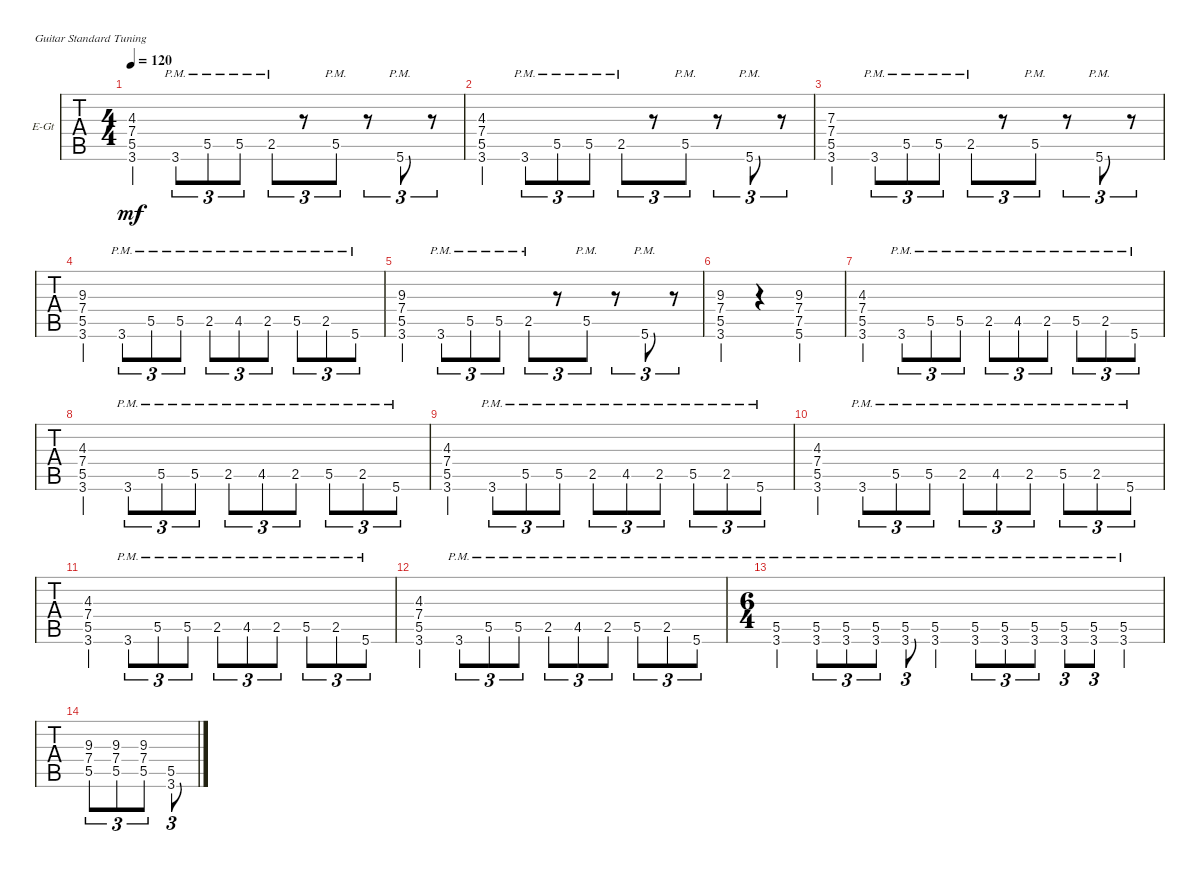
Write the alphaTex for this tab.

\defaultSystemsLayout 4
\bracketExtendMode groupsimilarinstruments
\firstSystemTrackNameOrientation horizontal
\otherSystemsTrackNameOrientation horizontal
\track ("Electric Guitar" "E-Gt") {instrument distortionguitar}
\staff {tabs}
\tuning (E4 B3 G3 D3 A2 E2)
\ts (4 4)
\tempo 120
\clef g2
\ks c
(3.6 4.3 7.4 5.5).4{dy mf instrument distortionguitar} 3.6{pm}.8{tu (3 2)} 5.5{pm}.8{tu (3 2)} 5.5{pm}.8{tu (3 2)} 2.5{pm}.8{tu (3 2)} r.8{tu (3 2)} 5.5{pm}.8{tu (3 2)} r.8{tu (3 2)} 5.6{pm}.8{tu (3 2)} r.8{tu (3 2)} |
(3.6 4.3 7.4 5.5).4 3.6{pm}.8{tu (3 2)} 5.5{pm}.8{tu (3 2)} 5.5{pm}.8{tu (3 2)} 2.5{pm}.8{tu (3 2)} r.8{tu (3 2)} 5.5{pm}.8{tu (3 2)} r.8{tu (3 2)} 5.6{pm}.8{tu (3 2)} r.8{tu (3 2)} |
(3.6 7.3 7.4 5.5).4 3.6{pm}.8{tu (3 2)} 5.5{pm}.8{tu (3 2)} 5.5{pm}.8{tu (3 2)} 2.5{pm}.8{tu (3 2)} r.8{tu (3 2)} 5.5{pm}.8{tu (3 2)} r.8{tu (3 2)} 5.6{pm}.8{tu (3 2)} r.8{tu (3 2)} |
(3.6 9.3 7.4 5.5).4 3.6{pm}.8{tu (3 2)} 5.5{pm}.8{tu (3 2)} 5.5{pm}.8{tu (3 2)} 2.5{pm}.8{tu (3 2)} 4.5{pm}.8{tu (3 2)} 2.5{pm}.8{tu (3 2)} 5.5{pm}.8{tu (3 2)} 2.5{pm}.8{tu (3 2)} 5.6{pm}.8{tu (3 2)} |
(3.6 9.3 7.4 5.5).4 3.6{pm}.8{tu (3 2)} 5.5{pm}.8{tu (3 2)} 5.5{pm}.8{tu (3 2)} 2.5{pm}.8{tu (3 2)} r.8{tu (3 2)} 5.5{pm}.8{tu (3 2)} r.8{tu (3 2)} 5.6{pm}.8{tu (3 2)} r.8{tu (3 2)} |
(3.6 9.3 7.4 5.5).4 r.4 (5.6 7.5 7.4 9.3).2 |
(3.6 4.3 7.4 5.5).4 3.6{pm}.8{tu (3 2)} 5.5{pm}.8{tu (3 2)} 5.5{pm}.8{tu (3 2)} 2.5{pm}.8{tu (3 2)} 4.5{pm}.8{tu (3 2)} 2.5{pm}.8{tu (3 2)} 5.5{pm}.8{tu (3 2)} 2.5{pm}.8{tu (3 2)} 5.6{pm}.8{tu (3 2)} |
(3.6 4.3 7.4 5.5).4 3.6{pm}.8{tu (3 2)} 5.5{pm}.8{tu (3 2)} 5.5{pm}.8{tu (3 2)} 2.5{pm}.8{tu (3 2)} 4.5{pm}.8{tu (3 2)} 2.5{pm}.8{tu (3 2)} 5.5{pm}.8{tu (3 2)} 2.5{pm}.8{tu (3 2)} 5.6{pm}.8{tu (3 2)} |
(3.6 4.3 7.4 5.5).4 3.6{pm}.8{tu (3 2)} 5.5{pm}.8{tu (3 2)} 5.5{pm}.8{tu (3 2)} 2.5{pm}.8{tu (3 2)} 4.5{pm}.8{tu (3 2)} 2.5{pm}.8{tu (3 2)} 5.5{pm}.8{tu (3 2)} 2.5{pm}.8{tu (3 2)} 5.6{pm}.8{tu (3 2)} |
(3.6 4.3 7.4 5.5).4 3.6{pm}.8{tu (3 2)} 5.5{pm}.8{tu (3 2)} 5.5{pm}.8{tu (3 2)} 2.5{pm}.8{tu (3 2)} 4.5{pm}.8{tu (3 2)} 2.5{pm}.8{tu (3 2)} 5.5{pm}.8{tu (3 2)} 2.5{pm}.8{tu (3 2)} 5.6{pm}.8{tu (3 2)} |
(3.6 4.3 7.4 5.5).4 3.6{pm}.8{tu (3 2)} 5.5{pm}.8{tu (3 2)} 5.5{pm}.8{tu (3 2)} 2.5{pm}.8{tu (3 2)} 4.5{pm}.8{tu (3 2)} 2.5{pm}.8{tu (3 2)} 5.5{pm}.8{tu (3 2)} 2.5{pm}.8{tu (3 2)} 5.6{pm}.8{tu (3 2)} |
(3.6 4.3 7.4 5.5).4 3.6{pm}.8{tu (3 2)} 5.5{pm}.8{tu (3 2)} 5.5{pm}.8{tu (3 2)} 2.5{pm}.8{tu (3 2)} 4.5{pm}.8{tu (3 2)} 2.5{pm}.8{tu (3 2)} 5.5{pm}.8{tu (3 2)} 2.5{pm}.8{tu (3 2)} 5.6{pm}.8{tu (3 2)} |
\ts (6 4)
(3.6{pm} 5.5{pm}).4 (3.6{pm} 5.5{pm}).8{tu (3 2)} (3.6{pm} 5.5{pm}).8{tu (3 2)} (3.6{pm} 5.5{pm}).8{tu (3 2)} (3.6{pm} 5.5{pm}).8{tu (3 2)} (3.6{pm} 5.5{pm}).4 (3.6{pm} 5.5{pm}).8{tu (3 2)} (3.6{pm} 5.5{pm}).8{tu (3 2)} (3.6{pm} 5.5{pm}).8{tu (3 2)} (3.6{pm} 5.5{pm}).8{tu (3 2)} (3.6{pm} 5.5{pm}).8{tu (3 2)} (3.6{pm} 5.5{pm}).4 |
(5.5 7.4 9.3).8{tu (3 2)} (5.5 7.4 9.3).8{tu (3 2)} (5.5 7.4 9.3).8{tu (3 2)} (5.5 3.6).8{tu (3 2)}
